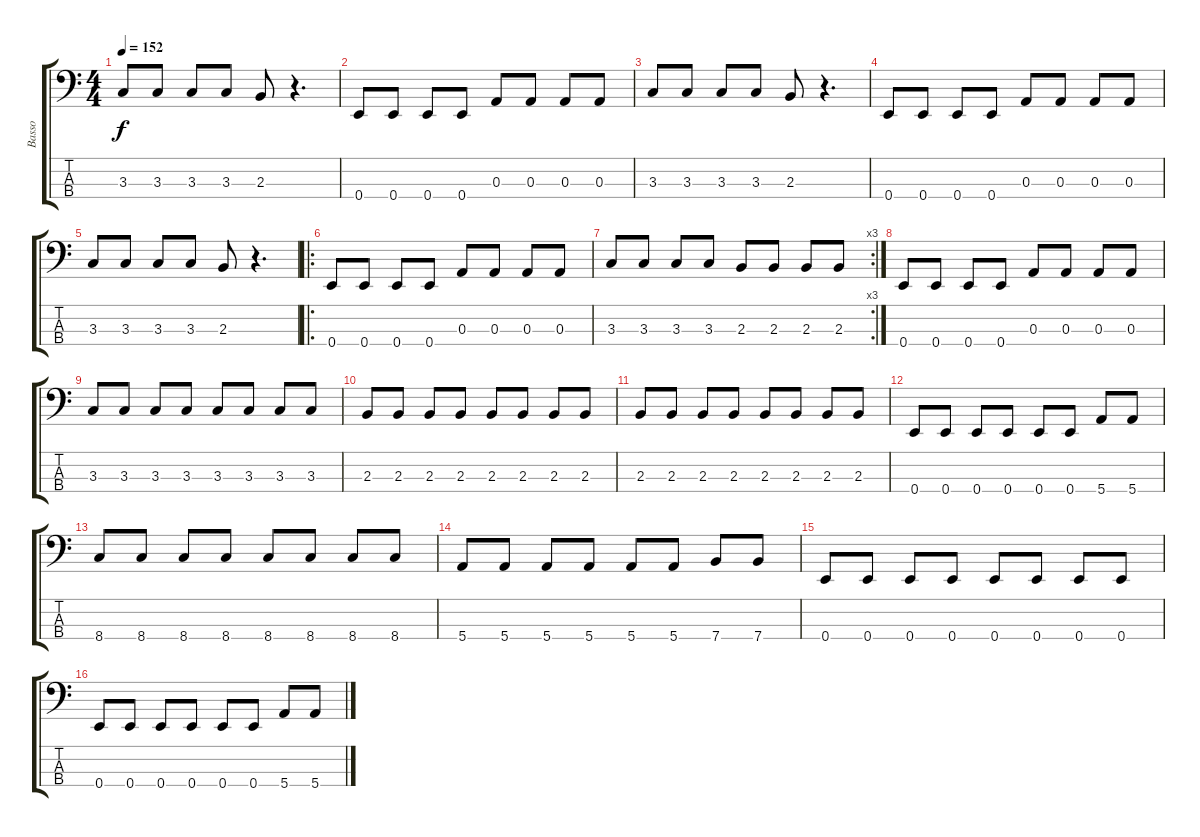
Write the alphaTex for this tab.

\track ("Basso" "Basso") {instrument electricbasspick}
\staff {score tabs}
\tuning (G2 D2 A1 E1) {hide}
\ts (4 4)
\tempo 152
\clef f4
\ks c
3.3.8{dy f} 3.3.8 3.3.8 3.3.8 2.3.8 r.4{d} |
0.4.8 0.4.8 0.4.8 0.4.8 0.3.8 0.3.8 0.3.8 0.3.8 |
3.3.8 3.3.8 3.3.8 3.3.8 2.3.8 r.4{d} |
0.4.8 0.4.8 0.4.8 0.4.8 0.3.8 0.3.8 0.3.8 0.3.8 |
3.3.8 3.3.8 3.3.8 3.3.8 2.3.8 r.4{d} |
\ro
0.4.8 0.4.8 0.4.8 0.4.8 0.3.8 0.3.8 0.3.8 0.3.8 |
\rc 3
3.3.8 3.3.8 3.3.8 3.3.8 2.3.8 2.3.8 2.3.8 2.3.8 |
0.4.8 0.4.8 0.4.8 0.4.8 0.3.8 0.3.8 0.3.8 0.3.8 |
3.3.8 3.3.8 3.3.8 3.3.8 3.3.8 3.3.8 3.3.8 3.3.8 |
2.3.8 2.3.8 2.3.8 2.3.8 2.3.8 2.3.8 2.3.8 2.3.8 |
2.3.8 2.3.8 2.3.8 2.3.8 2.3.8 2.3.8 2.3.8 2.3.8 |
0.4.8 0.4.8 0.4.8 0.4.8 0.4.8 0.4.8 5.4.8 5.4.8 |
8.4.8 8.4.8 8.4.8 8.4.8 8.4.8 8.4.8 8.4.8 8.4.8 |
5.4.8 5.4.8 5.4.8 5.4.8 5.4.8 5.4.8 7.4.8 7.4.8 |
0.4.8 0.4.8 0.4.8 0.4.8 0.4.8 0.4.8 0.4.8 0.4.8 |
0.4.8 0.4.8 0.4.8 0.4.8 0.4.8 0.4.8 5.4.8 5.4.8
